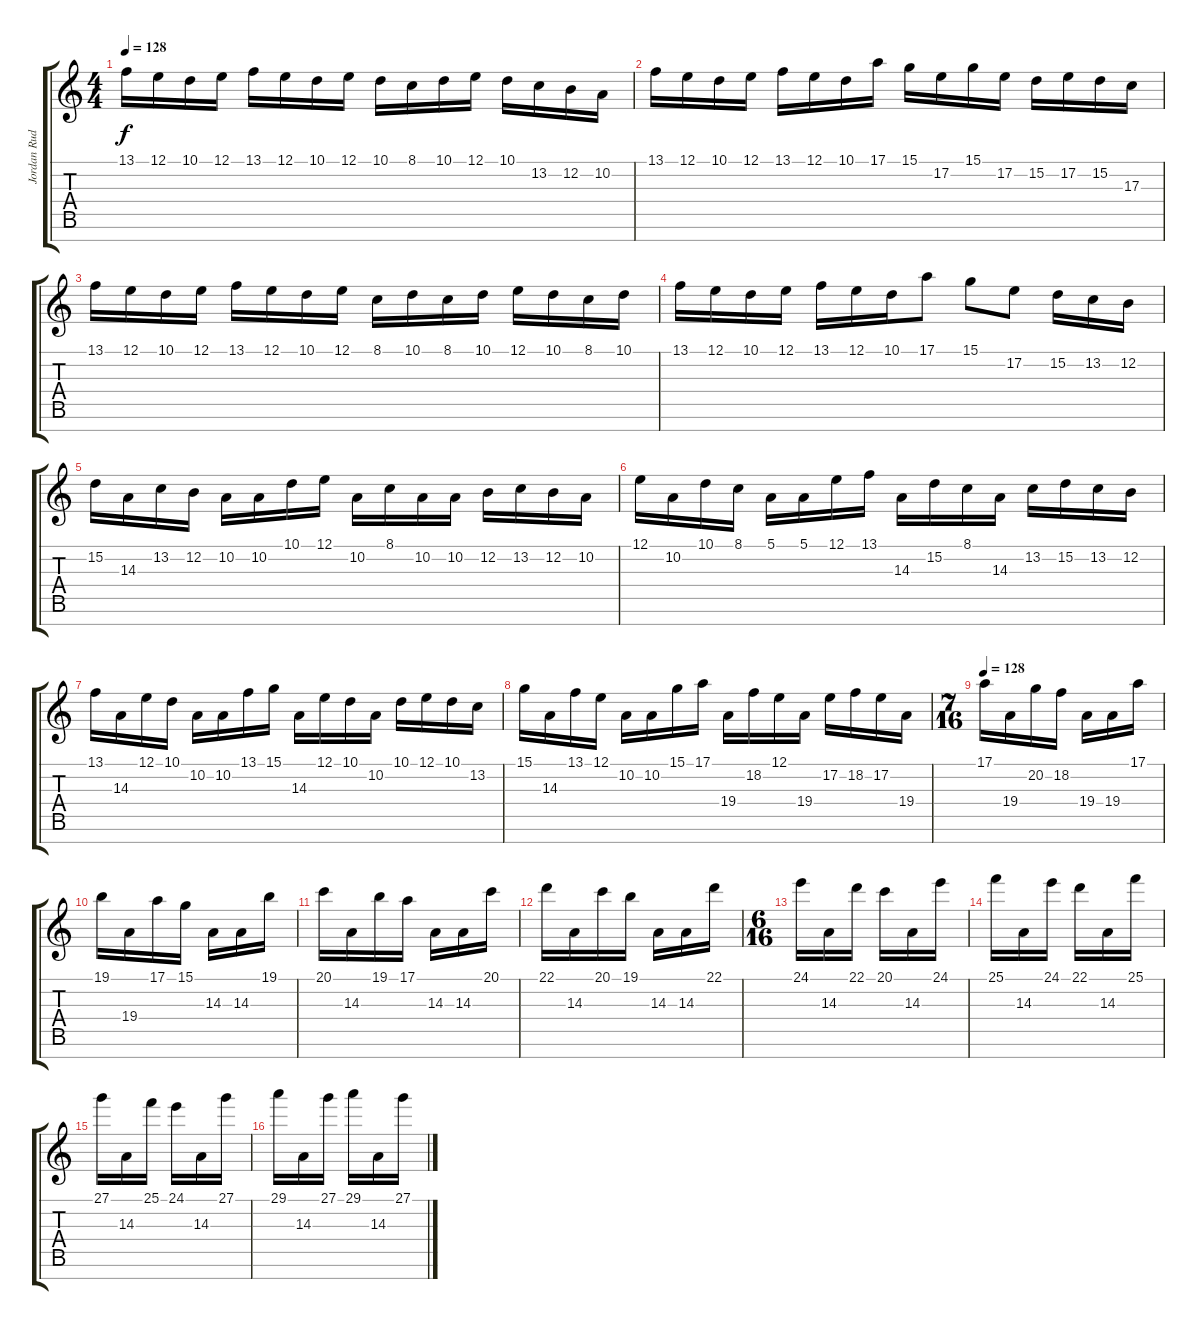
\track ("Jordan Rudess Lead 1" "Jordan Rud") {instrument lead2sawtooth}
\staff {score tabs}
\tuning (E4 B3 G3 D3 A2 E2 B1) {hide}
\ts (4 4)
\tempo 128
\clef g2
\ks c
13.1.16{dy f} 12.1.16 10.1.16 12.1.16 13.1.16 12.1.16 10.1.16 12.1.16 10.1.16 8.1.16 10.1.16 12.1.16 10.1.16 13.2.16 12.2.16 10.2.16 |
13.1.16 12.1.16 10.1.16 12.1.16 13.1.16 12.1.16 10.1.16 17.1.16 15.1.16 17.2.16 15.1.16 17.2.16 15.2.16 17.2.16 15.2.16 17.3.16 |
13.1.16 12.1.16 10.1.16 12.1.16 13.1.16 12.1.16 10.1.16 12.1.16 8.1.16 10.1.16 8.1.16 10.1.16 12.1.16 10.1.16 8.1.16 10.1.16 |
13.1.16 12.1.16 10.1.16 12.1.16 13.1.16 12.1.16 10.1.16 17.1.8 15.1.8 17.2.8 15.2.16 13.2.16 12.2.16 |
15.2.16 14.3.16 13.2.16 12.2.16 10.2.16 10.2.16 10.1.16 12.1.16 10.2.16 8.1.16 10.2.16 10.2.16 12.2.16 13.2.16 12.2.16 10.2.16 |
12.1.16 10.2.16 10.1.16 8.1.16 5.1.16 5.1.16 12.1.16 13.1.16 14.3.16 15.2.16 8.1.16 14.3.16 13.2.16 15.2.16 13.2.16 12.2.16 |
13.1.16 14.3.16 12.1.16 10.1.16 10.2.16 10.2.16 13.1.16 15.1.16 14.3.16 12.1.16 10.1.16 10.2.16 10.1.16 12.1.16 10.1.16 13.2.16 |
15.1.16 14.3.16 13.1.16 12.1.16 10.2.16 10.2.16 15.1.16 17.1.16 19.4.16 18.2.16 12.1.16 19.4.16 17.2.16 18.2.16 17.2.16 19.4.16 |
\ts (7 16)
\tempo 128
17.1.16 19.4.16 20.2.16 18.2.16 19.4.16 19.4.16 17.1.16 |
19.1.16 19.4.16 17.1.16 15.1.16 14.3.16 14.3.16 19.1.16 |
20.1.16 14.3.16 19.1.16 17.1.16 14.3.16 14.3.16 20.1.16 |
22.1.16 14.3.16 20.1.16 19.1.16 14.3.16 14.3.16 22.1.16 |
\ts (6 16)
24.1.16 14.3.16 22.1.16 20.1.16 14.3.16 24.1.16 |
25.1.16 14.3.16 24.1.16 22.1.16 14.3.16 25.1.16 |
27.1.16 14.3.16 25.1.16 24.1.16 14.3.16 27.1.16 |
29.1.16 14.3.16 27.1.16 29.1.16 14.3.16 27.1.16
